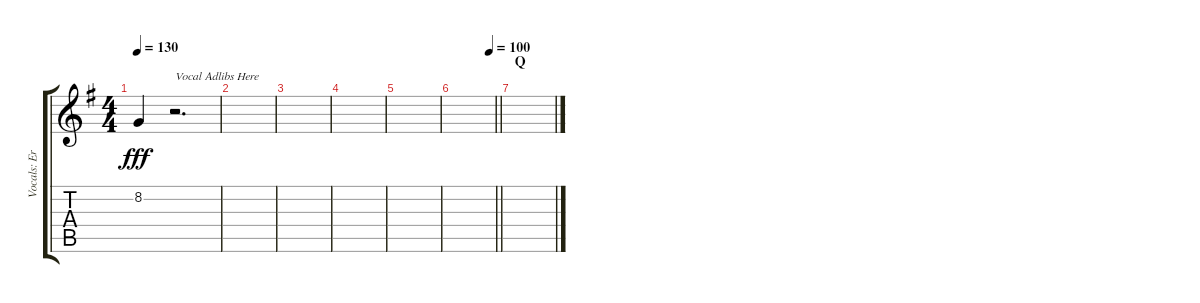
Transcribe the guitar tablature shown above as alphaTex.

\track ("Vocals: Eric" "Vocals: Er") {instrument lead2sawtooth}
\staff {score tabs}
\tuning (E4 B3 G3 D3 A2 E2) {hide}
\ts (4 4)
\tempo 130
\clef g2
\ks g
8.2{t}.4{dy fff} r.2{d txt "Vocal Adlibs Here"} |
|
|
|
|
\tempo (100 0.875)
\barLineRight lightlight
|
\section ("" "Q")
